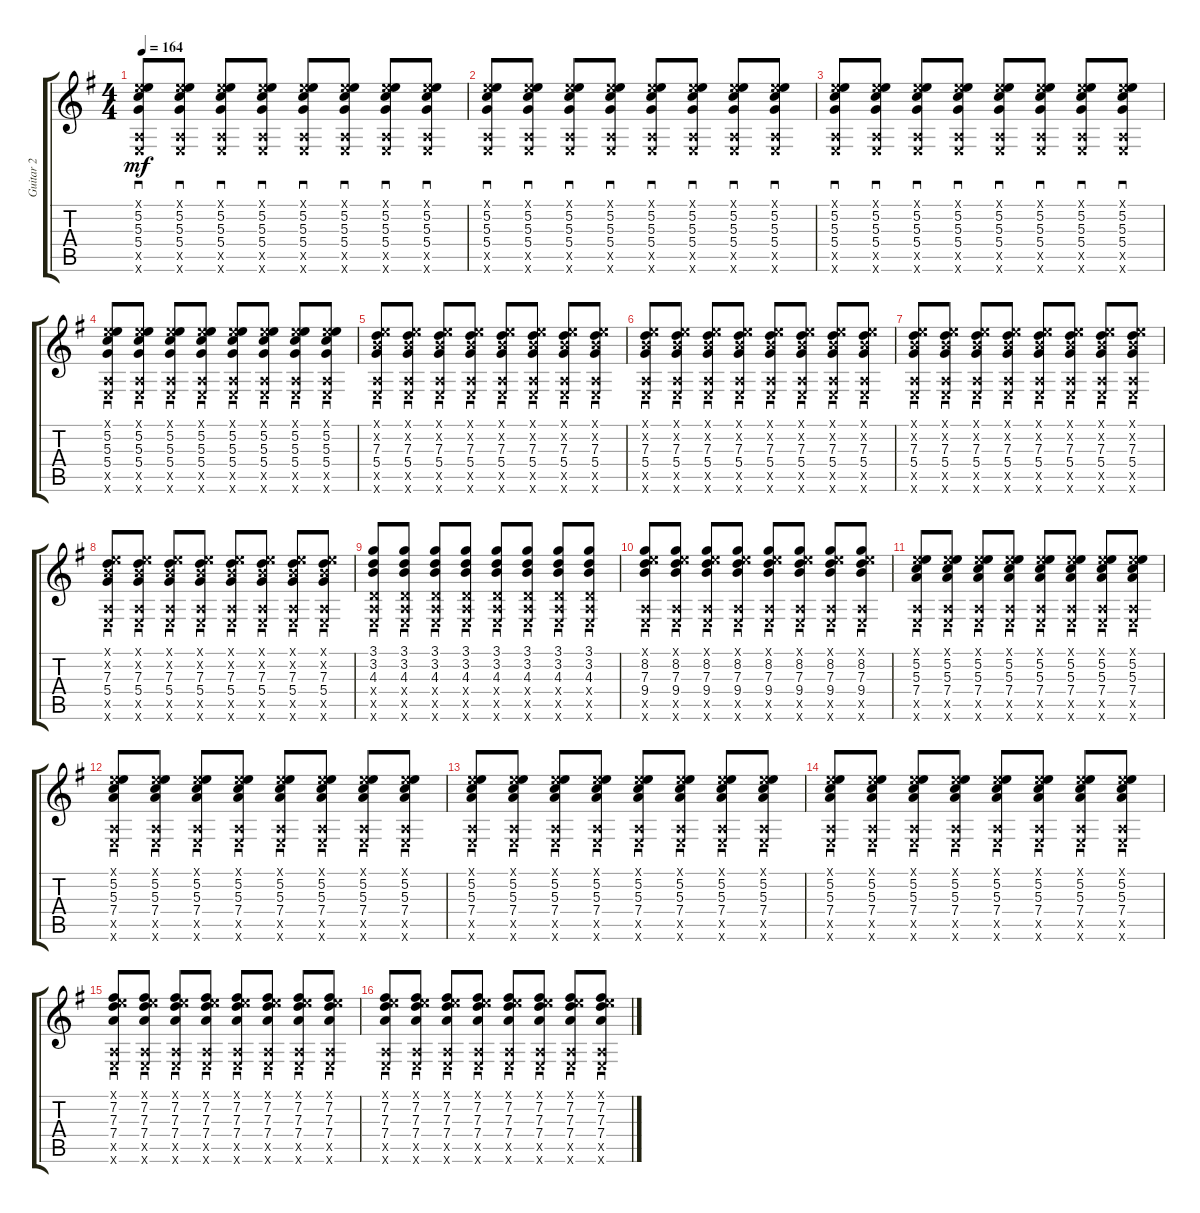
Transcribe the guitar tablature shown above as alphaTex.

\track ("Guitar 2" "Guitar 2") {instrument electricguitarclean}
\staff {score tabs}
\tuning (E4 B3 G3 D3 A2 E2) {hide}
\ts (4 4)
\tempo 164
\clef g2
\ks g
(0.1{x} 5.2 5.3 5.4 0.5{x} 0.6{x}).8{sd dy mf} (0.1{x} 5.2 5.3 5.4 0.5{x} 0.6{x}).8{sd} (0.1{x} 5.2 5.3 5.4 0.5{x} 0.6{x}).8{sd} (0.1{x} 5.2 5.3 5.4 0.5{x} 0.6{x}).8{sd} (0.1{x} 5.2 5.3 5.4 0.5{x} 0.6{x}).8{sd} (0.1{x} 5.2 5.3 5.4 0.5{x} 0.6{x}).8{sd} (0.1{x} 5.2 5.3 5.4 0.5{x} 0.6{x}).8{sd} (0.1{x} 5.2 5.3 5.4 0.5{x} 0.6{x}).8{sd} |
(0.1{x} 5.2 5.3 5.4 0.5{x} 0.6{x}).8{sd} (0.1{x} 5.2 5.3 5.4 0.5{x} 0.6{x}).8{sd} (0.1{x} 5.2 5.3 5.4 0.5{x} 0.6{x}).8{sd} (0.1{x} 5.2 5.3 5.4 0.5{x} 0.6{x}).8{sd} (0.1{x} 5.2 5.3 5.4 0.5{x} 0.6{x}).8{sd} (0.1{x} 5.2 5.3 5.4 0.5{x} 0.6{x}).8{sd} (0.1{x} 5.2 5.3 5.4 0.5{x} 0.6{x}).8{sd} (0.1{x} 5.2 5.3 5.4 0.5{x} 0.6{x}).8{sd} |
(0.1{x} 5.2 5.3 5.4 0.5{x} 0.6{x}).8{sd} (0.1{x} 5.2 5.3 5.4 0.5{x} 0.6{x}).8{sd} (0.1{x} 5.2 5.3 5.4 0.5{x} 0.6{x}).8{sd} (0.1{x} 5.2 5.3 5.4 0.5{x} 0.6{x}).8{sd} (0.1{x} 5.2 5.3 5.4 0.5{x} 0.6{x}).8{sd} (0.1{x} 5.2 5.3 5.4 0.5{x} 0.6{x}).8{sd} (0.1{x} 5.2 5.3 5.4 0.5{x} 0.6{x}).8{sd} (0.1{x} 5.2 5.3 5.4 0.5{x} 0.6{x}).8{sd} |
(0.1{x} 5.2 5.3 5.4 0.5{x} 0.6{x}).8{sd} (0.1{x} 5.2 5.3 5.4 0.5{x} 0.6{x}).8{sd} (0.1{x} 5.2 5.3 5.4 0.5{x} 0.6{x}).8{sd} (0.1{x} 5.2 5.3 5.4 0.5{x} 0.6{x}).8{sd} (0.1{x} 5.2 5.3 5.4 0.5{x} 0.6{x}).8{sd} (0.1{x} 5.2 5.3 5.4 0.5{x} 0.6{x}).8{sd} (0.1{x} 5.2 5.3 5.4 0.5{x} 0.6{x}).8{sd} (0.1{x} 5.2 5.3 5.4 0.5{x} 0.6{x}).8{sd} |
(0.1{x} 0.2{x} 7.3 5.4 0.5{x} 0.6{x}).8{sd} (0.1{x} 0.2{x} 7.3 5.4 0.5{x} 0.6{x}).8{sd} (0.1{x} 0.2{x} 7.3 5.4 0.5{x} 0.6{x}).8{sd} (0.1{x} 0.2{x} 7.3 5.4 0.5{x} 0.6{x}).8{sd} (0.1{x} 0.2{x} 7.3 5.4 0.5{x} 0.6{x}).8{sd} (0.1{x} 0.2{x} 7.3 5.4 0.5{x} 0.6{x}).8{sd} (0.1{x} 0.2{x} 7.3 5.4 0.5{x} 0.6{x}).8{sd} (0.1{x} 0.2{x} 7.3 5.4 0.5{x} 0.6{x}).8{sd} |
(0.1{x} 0.2{x} 7.3 5.4 0.5{x} 0.6{x}).8{sd} (0.1{x} 0.2{x} 7.3 5.4 0.5{x} 0.6{x}).8{sd} (0.1{x} 0.2{x} 7.3 5.4 0.5{x} 0.6{x}).8{sd} (0.1{x} 0.2{x} 7.3 5.4 0.5{x} 0.6{x}).8{sd} (0.1{x} 0.2{x} 7.3 5.4 0.5{x} 0.6{x}).8{sd} (0.1{x} 0.2{x} 7.3 5.4 0.5{x} 0.6{x}).8{sd} (0.1{x} 0.2{x} 7.3 5.4 0.5{x} 0.6{x}).8{sd} (0.1{x} 0.2{x} 7.3 5.4 0.5{x} 0.6{x}).8{sd} |
(0.1{x} 0.2{x} 7.3 5.4 0.5{x} 0.6{x}).8{sd} (0.1{x} 0.2{x} 7.3 5.4 0.5{x} 0.6{x}).8{sd} (0.1{x} 0.2{x} 7.3 5.4 0.5{x} 0.6{x}).8{sd} (0.1{x} 0.2{x} 7.3 5.4 0.5{x} 0.6{x}).8{sd} (0.1{x} 0.2{x} 7.3 5.4 0.5{x} 0.6{x}).8{sd} (0.1{x} 0.2{x} 7.3 5.4 0.5{x} 0.6{x}).8{sd} (0.1{x} 0.2{x} 7.3 5.4 0.5{x} 0.6{x}).8{sd} (0.1{x} 0.2{x} 7.3 5.4 0.5{x} 0.6{x}).8{sd} |
(0.1{x} 0.2{x} 7.3 5.4 0.5{x} 0.6{x}).8{sd} (0.1{x} 0.2{x} 7.3 5.4 0.5{x} 0.6{x}).8{sd} (0.1{x} 0.2{x} 7.3 5.4 0.5{x} 0.6{x}).8{sd} (0.1{x} 0.2{x} 7.3 5.4 0.5{x} 0.6{x}).8{sd} (0.1{x} 0.2{x} 7.3 5.4 0.5{x} 0.6{x}).8{sd} (0.1{x} 0.2{x} 7.3 5.4 0.5{x} 0.6{x}).8{sd} (0.1{x} 0.2{x} 7.3 5.4 0.5{x} 0.6{x}).8{sd} (0.1{x} 0.2{x} 7.3 5.4 0.5{x} 0.6{x}).8{sd} |
(3.1 3.2 4.3 0.4{x} 0.5{x} 0.6{x}).8{sd} (3.1 3.2 4.3 0.4{x} 0.5{x} 0.6{x}).8{sd} (3.1 3.2 4.3 0.4{x} 0.5{x} 0.6{x}).8{sd} (3.1 3.2 4.3 0.4{x} 0.5{x} 0.6{x}).8{sd} (3.1 3.2 4.3 0.4{x} 0.5{x} 0.6{x}).8{sd} (3.1 3.2 4.3 0.4{x} 0.5{x} 0.6{x}).8{sd} (3.1 3.2 4.3 0.4{x} 0.5{x} 0.6{x}).8{sd} (3.1 3.2 4.3 0.4{x} 0.5{x} 0.6{x}).8{sd} |
(0.1{x} 8.2 7.3 9.4 0.5{x} 0.6{x}).8{sd} (0.1{x} 8.2 7.3 9.4 0.5{x} 0.6{x}).8{sd} (0.1{x} 8.2 7.3 9.4 0.5{x} 0.6{x}).8{sd} (0.1{x} 8.2 7.3 9.4 0.5{x} 0.6{x}).8{sd} (0.1{x} 8.2 7.3 9.4 0.5{x} 0.6{x}).8{sd} (0.1{x} 8.2 7.3 9.4 0.5{x} 0.6{x}).8{sd} (0.1{x} 8.2 7.3 9.4 0.5{x} 0.6{x}).8{sd} (0.1{x} 8.2 7.3 9.4 0.5{x} 0.6{x}).8{sd} |
(0.1{x} 5.2 5.3 7.4 0.5{x} 0.6{x}).8{sd} (0.1{x} 5.2 5.3 7.4 0.5{x} 0.6{x}).8{sd} (0.1{x} 5.2 5.3 7.4 0.5{x} 0.6{x}).8{sd} (0.1{x} 5.2 5.3 7.4 0.5{x} 0.6{x}).8{sd} (0.1{x} 5.2 5.3 7.4 0.5{x} 0.6{x}).8{sd} (0.1{x} 5.2 5.3 7.4 0.5{x} 0.6{x}).8{sd} (0.1{x} 5.2 5.3 7.4 0.5{x} 0.6{x}).8{sd} (0.1{x} 5.2 5.3 7.4 0.5{x} 0.6{x}).8{sd} |
(0.1{x} 5.2 5.3 7.4 0.5{x} 0.6{x}).8{sd} (0.1{x} 5.2 5.3 7.4 0.5{x} 0.6{x}).8{sd} (0.1{x} 5.2 5.3 7.4 0.5{x} 0.6{x}).8{sd} (0.1{x} 5.2 5.3 7.4 0.5{x} 0.6{x}).8{sd} (0.1{x} 5.2 5.3 7.4 0.5{x} 0.6{x}).8{sd} (0.1{x} 5.2 5.3 7.4 0.5{x} 0.6{x}).8{sd} (0.1{x} 5.2 5.3 7.4 0.5{x} 0.6{x}).8{sd} (0.1{x} 5.2 5.3 7.4 0.5{x} 0.6{x}).8{sd} |
(0.1{x} 5.2 5.3 7.4 0.5{x} 0.6{x}).8{sd} (0.1{x} 5.2 5.3 7.4 0.5{x} 0.6{x}).8{sd} (0.1{x} 5.2 5.3 7.4 0.5{x} 0.6{x}).8{sd} (0.1{x} 5.2 5.3 7.4 0.5{x} 0.6{x}).8{sd} (0.1{x} 5.2 5.3 7.4 0.5{x} 0.6{x}).8{sd} (0.1{x} 5.2 5.3 7.4 0.5{x} 0.6{x}).8{sd} (0.1{x} 5.2 5.3 7.4 0.5{x} 0.6{x}).8{sd} (0.1{x} 5.2 5.3 7.4 0.5{x} 0.6{x}).8{sd} |
(0.1{x} 5.2 5.3 7.4 0.5{x} 0.6{x}).8{sd} (0.1{x} 5.2 5.3 7.4 0.5{x} 0.6{x}).8{sd} (0.1{x} 5.2 5.3 7.4 0.5{x} 0.6{x}).8{sd} (0.1{x} 5.2 5.3 7.4 0.5{x} 0.6{x}).8{sd} (0.1{x} 5.2 5.3 7.4 0.5{x} 0.6{x}).8{sd} (0.1{x} 5.2 5.3 7.4 0.5{x} 0.6{x}).8{sd} (0.1{x} 5.2 5.3 7.4 0.5{x} 0.6{x}).8{sd} (0.1{x} 5.2 5.3 7.4 0.5{x} 0.6{x}).8{sd} |
(0.1{x} 7.2 7.3 7.4 0.5{x} 0.6{x}).8{sd} (0.1{x} 7.2 7.3 7.4 0.5{x} 0.6{x}).8{sd} (0.1{x} 7.2 7.3 7.4 0.5{x} 0.6{x}).8{sd} (0.1{x} 7.2 7.3 7.4 0.5{x} 0.6{x}).8{sd} (0.1{x} 7.2 7.3 7.4 0.5{x} 0.6{x}).8{sd} (0.1{x} 7.2 7.3 7.4 0.5{x} 0.6{x}).8{sd} (0.1{x} 7.2 7.3 7.4 0.5{x} 0.6{x}).8{sd} (0.1{x} 7.2 7.3 7.4 0.5{x} 0.6{x}).8{sd} |
(0.1{x} 7.2 7.3 7.4 0.5{x} 0.6{x}).8{sd} (0.1{x} 7.2 7.3 7.4 0.5{x} 0.6{x}).8{sd} (0.1{x} 7.2 7.3 7.4 0.5{x} 0.6{x}).8{sd} (0.1{x} 7.2 7.3 7.4 0.5{x} 0.6{x}).8{sd} (0.1{x} 7.2 7.3 7.4 0.5{x} 0.6{x}).8{sd} (0.1{x} 7.2 7.3 7.4 0.5{x} 0.6{x}).8{sd} (0.1{x} 7.2 7.3 7.4 0.5{x} 0.6{x}).8{sd} (0.1{x} 7.2 7.3 7.4 0.5{x} 0.6{x}).8{sd}
